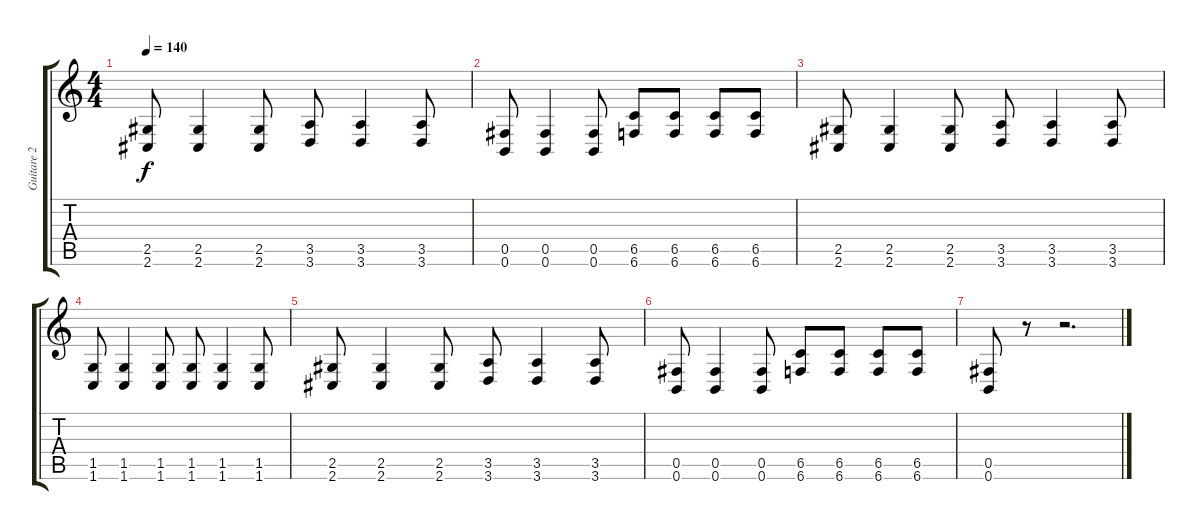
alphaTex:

\track ("Guitare 2" "Guitare 2") {instrument distortionguitar}
\staff {score tabs}
\tuning (Db4 Ab3 E3 B2 Gb2 B1) {hide}
\ts (4 4)
\tempo 140
\clef g2
\ks c
(2.5 2.6).8{dy f} (2.5 2.6).4 (2.5 2.6).8 (3.5 3.6).8 (3.5 3.6).4 (3.5 3.6).8 |
(0.5 0.6).8 (0.5 0.6).4 (0.5 0.6).8 (6.5 6.6).8 (6.5 6.6).8 (6.5 6.6).8 (6.5 6.6).8 |
(2.5 2.6).8 (2.5 2.6).4 (2.5 2.6).8 (3.5 3.6).8 (3.5 3.6).4 (3.5 3.6).8 |
(1.5 1.6).8 (1.5 1.6).4 (1.5 1.6).8 (1.5 1.6).8 (1.5 1.6).4 (1.5 1.6).8 |
(2.5 2.6).8 (2.5 2.6).4 (2.5 2.6).8 (3.5 3.6).8 (3.5 3.6).4 (3.5 3.6).8 |
(0.5 0.6).8 (0.5 0.6).4 (0.5 0.6).8 (6.5 6.6).8 (6.5 6.6).8 (6.5 6.6).8 (6.5 6.6).8 |
(0.5 0.6).8 r.8 r.2{d}
